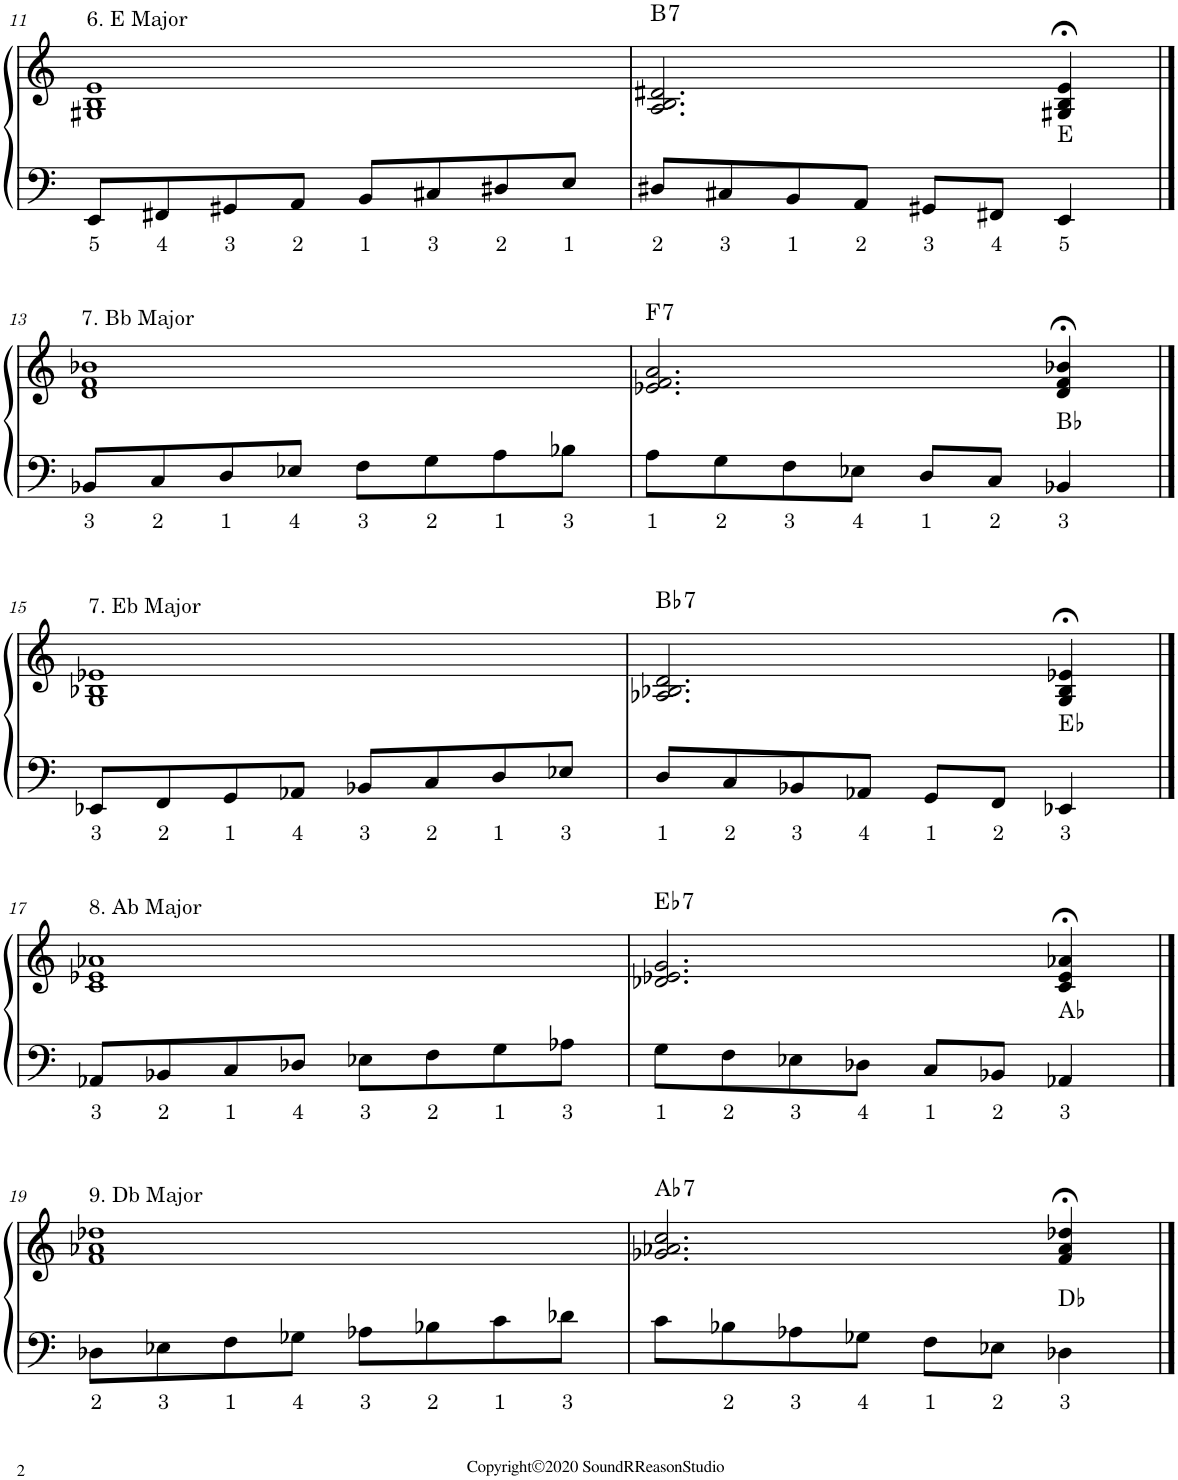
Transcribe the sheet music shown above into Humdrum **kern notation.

**kern	**text	**kern	**harte
*part1	*part1	*part1	*part1
*staff2	*staff2	*staff1	*
*I"Piano	*	*	*
*I'Pno.	*	*	*
!!LO:PB:g=z
*clefF4	*	*clefG2	*
*k[]	*	*k[]	*
*M4/4	*	*M4/4	*
=11	=11	=11	=11
!	!	!LO:TX:a:t=6. E Major	!
!	!LO:LY:b	!	!
8EE/L	5	1G#X 1B 1e	.
!	!LO:LY:b	!	!
8FF#X/	4	.	.
!	!LO:LY:b	!	!
8GG#X/	3	.	.
!	!LO:LY:b	!	!
8AA/J	2	.	.
!	!LO:LY:b	!	!
8BB/L	1	.	.
!	!LO:LY:b	!	!
8C#X/	3	.	.
!	!LO:LY:b	!	!
8D#X/	2	.	.
!	!LO:LY:b	!	!
8E/J	1	.	.
=12	=12	=12	=12
!	!LO:LY:b	!	!LO:H:kt=7
8D#X/L	2	2.A/ 2.B/ 2.d#X/	B:7
!	!LO:LY:b	!	!
8C#X/	3	.	.
!	!LO:LY:b	!	!
8BB/	1	.	.
!	!LO:LY:b	!	!
8AA/J	2	.	.
!	!LO:LY:b	!	!
8GG#X/L	3	.	.
!	!LO:LY:b	!	!
8FF#X/J	4	.	.
!	!LO:LY:b	!	!
4EE/	5	4G#X/;< 4B/;< 4e/;<	E:maj
!!LO:LB:g=z
==13	==13	==13	==13
!	!	!LO:TX:a:t=7. Bb Major	!
!	!LO:LY:b	!	!
8BB-X/L	3	1d 1f 1b-X	.
!	!LO:LY:b	!	!
8C/	2	.	.
!	!LO:LY:b	!	!
8D/	1	.	.
!	!LO:LY:b	!	!
8E-X/J	4	.	.
!	!LO:LY:b	!	!
8F\L	3	.	.
!	!LO:LY:b	!	!
8G\	2	.	.
!	!LO:LY:b	!	!
8A\	1	.	.
!	!LO:LY:b	!	!
8B-X\J	3	.	.
=14	=14	=14	=14
!	!LO:LY:b	!	!LO:H:kt=7
8A\L	1	2.e-X/ 2.f/ 2.a/	F:7
!	!LO:LY:b	!	!
8G\	2	.	.
!	!LO:LY:b	!	!
8F\	3	.	.
!	!LO:LY:b	!	!
8E-X\J	4	.	.
!	!LO:LY:b	!	!
8D/L	1	.	.
!	!LO:LY:b	!	!
8C/J	2	.	.
!	!LO:LY:b	!	!
4BB-X/	3	4d/;< 4f/;< 4b-X/;<	Bb:maj
!!LO:LB:g=z
==15	==15	==15	==15
!	!	!LO:TX:a:t=7. Eb Major	!
!	!LO:LY:b	!	!
8EE-X/L	3	1G 1B-X 1e-X	.
!	!LO:LY:b	!	!
8FF/	2	.	.
!	!LO:LY:b	!	!
8GG/	1	.	.
!	!LO:LY:b	!	!
8AA-X/J	4	.	.
!	!LO:LY:b	!	!
8BB-X/L	3	.	.
!	!LO:LY:b	!	!
8C/	2	.	.
!	!LO:LY:b	!	!
8D/	1	.	.
!	!LO:LY:b	!	!
8E-X/J	3	.	.
=16	=16	=16	=16
!	!LO:LY:b	!	!LO:H:kt=7
8D/L	1	2.A-X/ 2.B-X/ 2.d/	Bb:7
!	!LO:LY:b	!	!
8C/	2	.	.
!	!LO:LY:b	!	!
8BB-X/	3	.	.
!	!LO:LY:b	!	!
8AA-X/J	4	.	.
!	!LO:LY:b	!	!
8GG/L	1	.	.
!	!LO:LY:b	!	!
8FF/J	2	.	.
!	!LO:LY:b	!	!
4EE-X/	3	4G/;< 4B-/;< 4e-X/;<	Eb:maj
!!LO:LB:g=z
==17	==17	==17	==17
!	!	!LO:TX:a:t=8. Ab Major	!
!	!LO:LY:b	!	!
8AA-X/L	3	1c 1e-X 1a-X	.
!	!LO:LY:b	!	!
8BB-X/	2	.	.
!	!LO:LY:b	!	!
8C/	1	.	.
!	!LO:LY:b	!	!
8D-X/J	4	.	.
!	!LO:LY:b	!	!
8E-X\L	3	.	.
!	!LO:LY:b	!	!
8F\	2	.	.
!	!LO:LY:b	!	!
8G\	1	.	.
!	!LO:LY:b	!	!
8A-X\J	3	.	.
=18	=18	=18	=18
!	!LO:LY:b	!	!LO:H:kt=7
8G\L	1	2.d-X/ 2.e-X/ 2.g/	Eb:7
!	!LO:LY:b	!	!
8F\	2	.	.
!	!LO:LY:b	!	!
8E-X\	3	.	.
!	!LO:LY:b	!	!
8D-X\J	4	.	.
!	!LO:LY:b	!	!
8C/L	1	.	.
!	!LO:LY:b	!	!
8BB-X/J	2	.	.
!	!LO:LY:b	!	!
4AA-X/	3	4c/;< 4e-/;< 4a-X/;<	Ab:maj
!!LO:LB:g=z
==19	==19	==19	==19
!	!	!LO:TX:a:t=9. Db Major	!
!	!LO:LY:b	!	!
8D-X\L	2	1f 1a-X 1dd-X	.
!	!LO:LY:b	!	!
8E-X\	3	.	.
!	!LO:LY:b	!	!
8F\	1	.	.
!	!LO:LY:b	!	!
8G-X\J	4	.	.
!	!LO:LY:b	!	!
8A-X\L	3	.	.
!	!LO:LY:b	!	!
8B-X\	2	.	.
!	!LO:LY:b	!	!
8c\	1	.	.
!	!LO:LY:b	!	!
8d-X\J	3	.	.
=20	=20	=20	=20
!	!	!	!LO:H:kt=7
8c\L	.	2.g-X/ 2.a-X/ 2.cc/	Ab:7
!	!LO:LY:b	!	!
8B-X\	2	.	.
!	!LO:LY:b	!	!
8A-X\	3	.	.
!	!LO:LY:b	!	!
8G-X\J	4	.	.
!	!LO:LY:b	!	!
8F\L	1	.	.
!	!LO:LY:b	!	!
8E-X\J	2	.	.
!	!LO:LY:b	!	!
4D-X\	3	4f/;< 4a-/;< 4dd-X/;<	Db:maj
==	==	==	==
*-	*-	*-	*-
